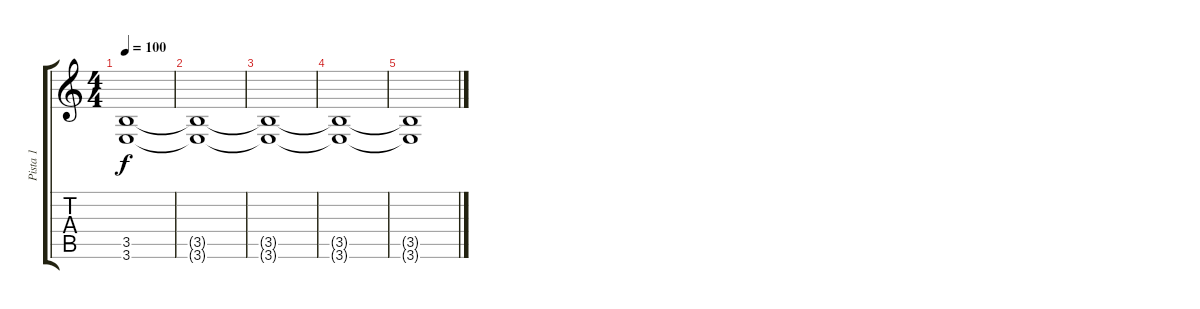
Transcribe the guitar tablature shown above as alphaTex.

\track ("Pista 1" "Pista 1") {instrument distortionguitar}
\staff {score tabs}
\tuning (Eb4 Bb3 Gb3 Db3 Ab2 Db2) {hide}
\ts (4 4)
\tempo 100
\clef g2
\ks c
(3.5{t} 3.6{t}).1{dy f} |
(3.5{t} 3.6{t}).1 |
(3.5{t} 3.6{t}).1 |
(3.5{t} 3.6{t}).1 |
(3.5{t} 3.6{t}).1
